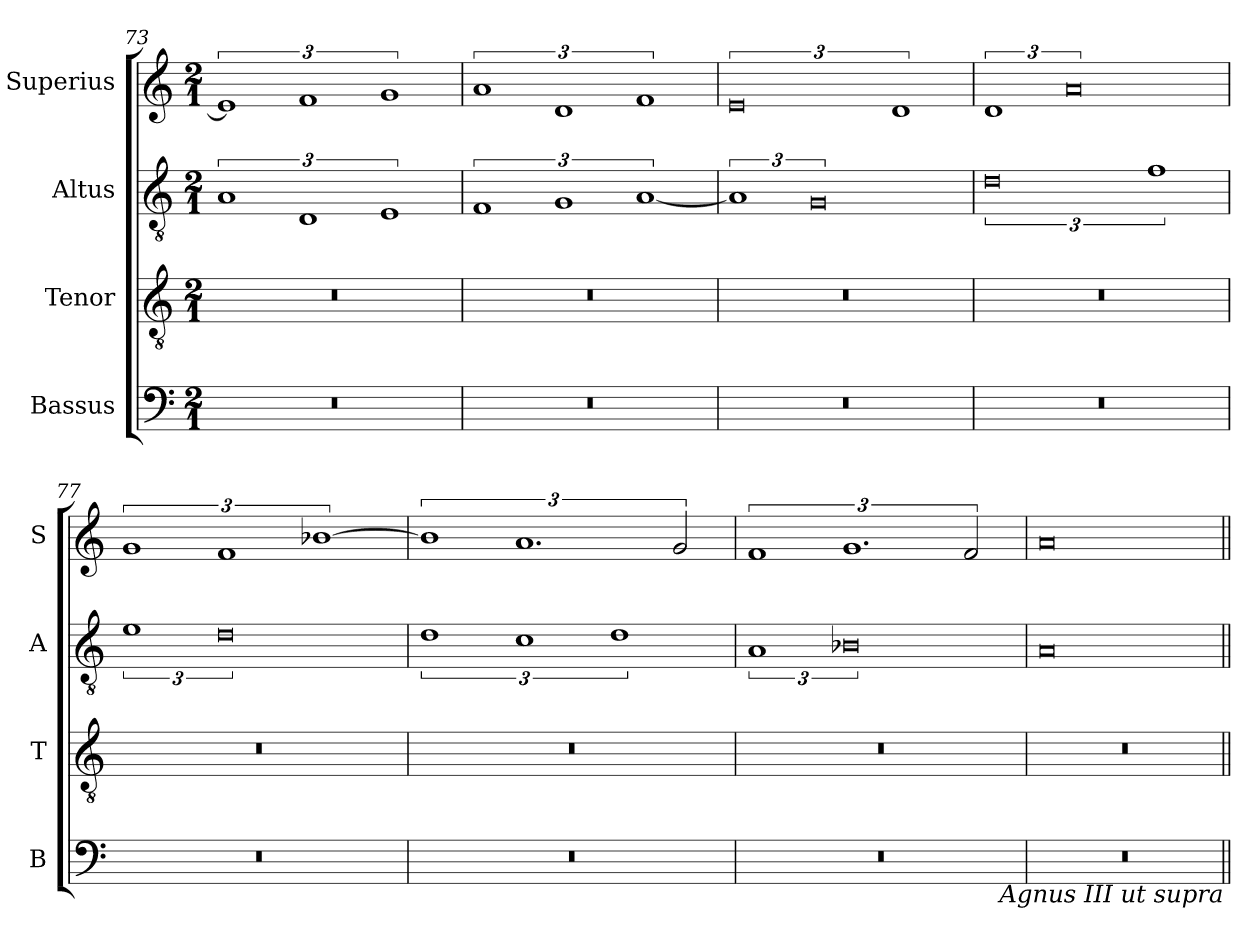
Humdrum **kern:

**kern	**kern	**kern	**kern
*part4	*part3	*part2	*part1
*staff4	*staff3	*staff2	*staff1
*I"Bassus	*I"Tenor	*I"Altus	*I"Superius
*I'B	*I'T	*I'A	*I'S
*clefF4	*clefGv2	*clefGv2	*clefG2
*k[]	*k[]	*k[]	*k[]
*M2/1	*M2/1	*M2/1	*M2/1
=73	=73	=73	=73
0r	0r	3%2A	3%2e]
.	.	3%2D	3%2f
.	.	3%2E	3%2g
=74	=74	=74	=74
0r	0r	3%2F	3%2a
.	.	3%2G	3%2d
.	.	[3%2A	3%2f
=75	=75	=75	=75
0r	0r	3%2A]	3%4e
.	.	3%4G	.
.	.	.	3%2d
=76	=76	=76	=76
0r	0r	3%4d	3%2d
.	.	.	3%4a
.	.	3%2f	.
=77	=77	=77	=77
0r	0r	3%2e	3%2g
.	.	3%4d	3%2f
.	.	.	[3%2b-X
=78	=78	=78	=78
0r	0r	3%2d	3%2b-]
.	.	3%2c	3%2.a
.	.	3%2d	.
.	.	.	3g/
=79	=79	=79	=79
0r	0r	3%2A	3%2f
.	.	3%4B-X	3%2.g
.	.	.	3f/
=80	=80	=80	=80
0r	0r	0A	0a
!LO:TX:b:i:rj:t=Agnus III ut supra	!	!	!
=||	=||	=||	=||
*-	*-	*-	*-
